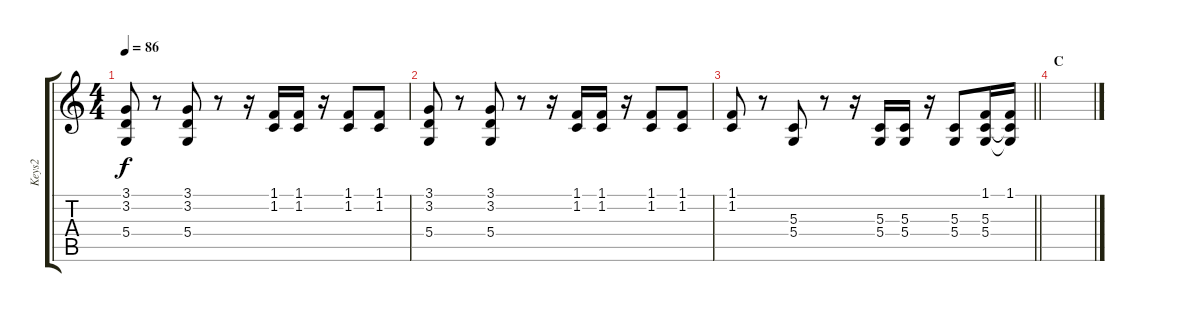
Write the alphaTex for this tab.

\track ("Keys2" "Keys2") {instrument stringensemble1}
\staff {score tabs}
\tuning (E4 B3 G3 D3 A2 E2) {hide}
\ts (4 4)
\tempo 86
\clef g2
\ks c
(3.1 3.2 5.4).8{dy f} r.8 (3.1 3.2 5.4).8 r.8 r.16 (1.1 1.2).16 (1.1 1.2).16 r.16 (1.1 1.2).8 (1.1 1.2).8 |
(3.1 3.2 5.4).8 r.8 (3.1 3.2 5.4).8 r.8 r.16 (1.1 1.2).16 (1.1 1.2).16 r.16 (1.1 1.2).8 (1.1 1.2).8 |
\barLineRight lightlight
(1.1 1.2).8 r.8 (5.3 5.4).8 r.8 r.16 (5.3 5.4).16 (5.3 5.4).16 r.16 (5.3 5.4).8 (1.1 5.3 5.4).16 (1.1 5.3{t} 5.4{t}).16 |
\section ("" "C")
